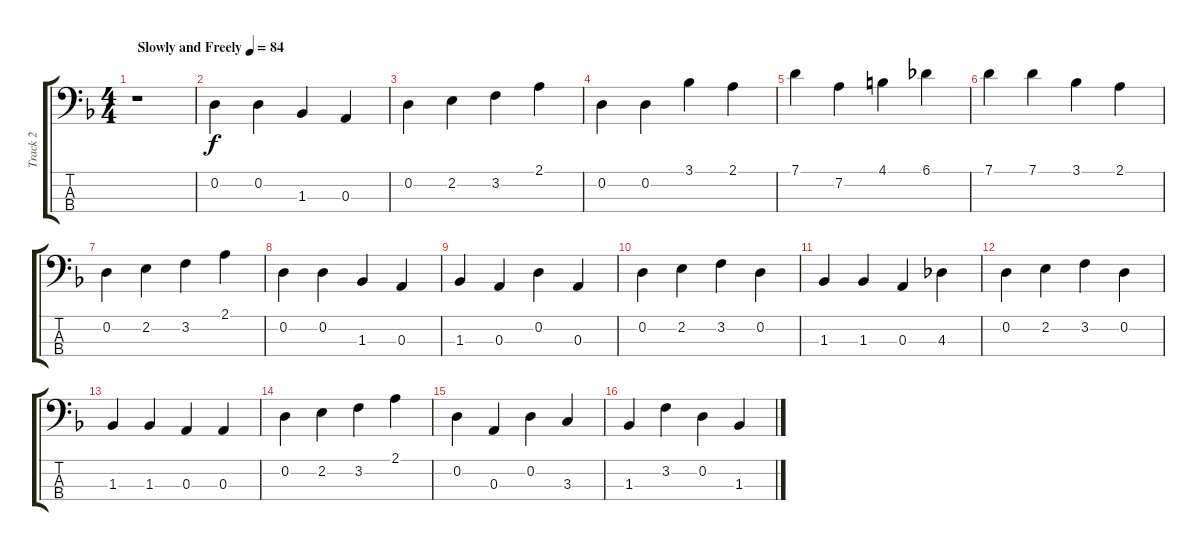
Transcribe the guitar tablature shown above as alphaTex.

\track ("Track 2" "Track 2") {instrument electricbassfinger}
\staff {score tabs}
\tuning (G2 D2 A1 E1) {hide}
\ts (4 4)
\tempo (84 "Slowly and Freely")
\clef f4
\ks f
r.1{dy f instrument electricbassfinger} |
0.2.4 0.2.4 1.3.4 0.3.4 |
0.2.4 2.2.4 3.2.4 2.1.4 |
0.2.4 0.2.4 3.1.4 2.1.4 |
7.1.4 7.2.4 4.1.4 6.1.4 |
7.1.4 7.1.4 3.1.4 2.1.4 |
0.2.4 2.2.4 3.2.4 2.1.4 |
0.2.4 0.2.4 1.3.4 0.3.4 |
1.3.4 0.3.4 0.2.4 0.3.4 |
0.2.4 2.2.4 3.2.4 0.2.4 |
1.3.4 1.3.4 0.3.4 4.3.4 |
0.2.4 2.2.4 3.2.4 0.2.4 |
1.3.4 1.3.4 0.3.4 0.3.4 |
0.2.4 2.2.4 3.2.4 2.1.4 |
0.2.4 0.3.4 0.2.4 3.3.4 |
1.3.4 3.2.4 0.2.4 1.3.4
